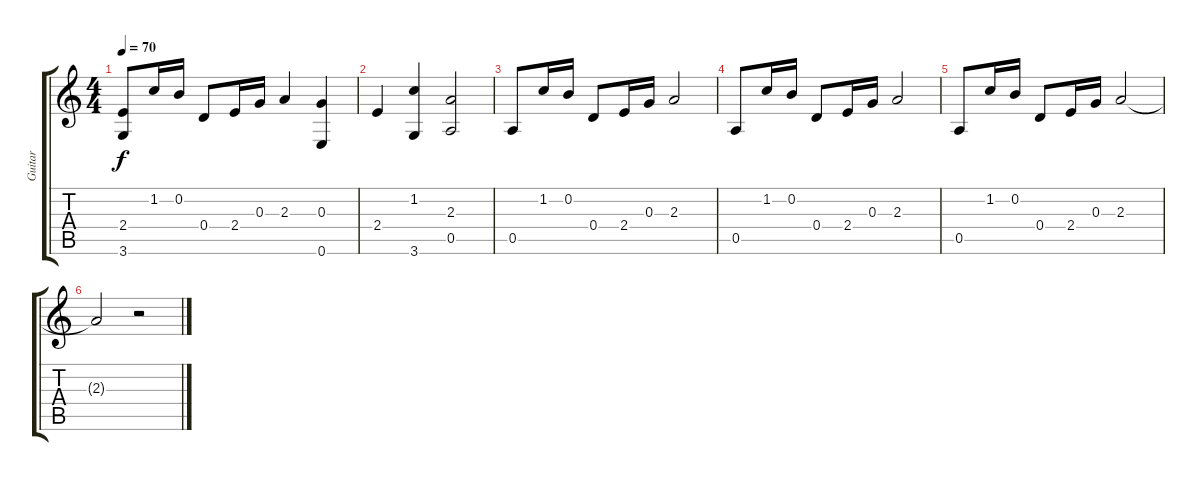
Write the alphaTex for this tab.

\track ("Guitar" "Guitar") {instrument electricguitarjazz}
\staff {score tabs}
\tuning (E4 B3 G3 D3 A2 E2) {hide}
\ts (4 4)
\tempo 70
\clef g2
\ks c
(2.4{t} 3.6{t}).8{dy f} 1.2.16 0.2.16 0.4.8 2.4.16 0.3.16 2.3.4 (0.3 0.6).4 |
2.4.4 (1.2 3.6).4 (2.3 0.5).2 |
0.5.8 1.2.16 0.2.16 0.4.8 2.4.16 0.3.16 2.3.2 |
0.5.8 1.2.16 0.2.16 0.4.8 2.4.16 0.3.16 2.3.2 |
0.5.8 1.2.16 0.2.16 0.4.8 2.4.16 0.3.16 2.3.2 |
2.3{t}.2 r.2
